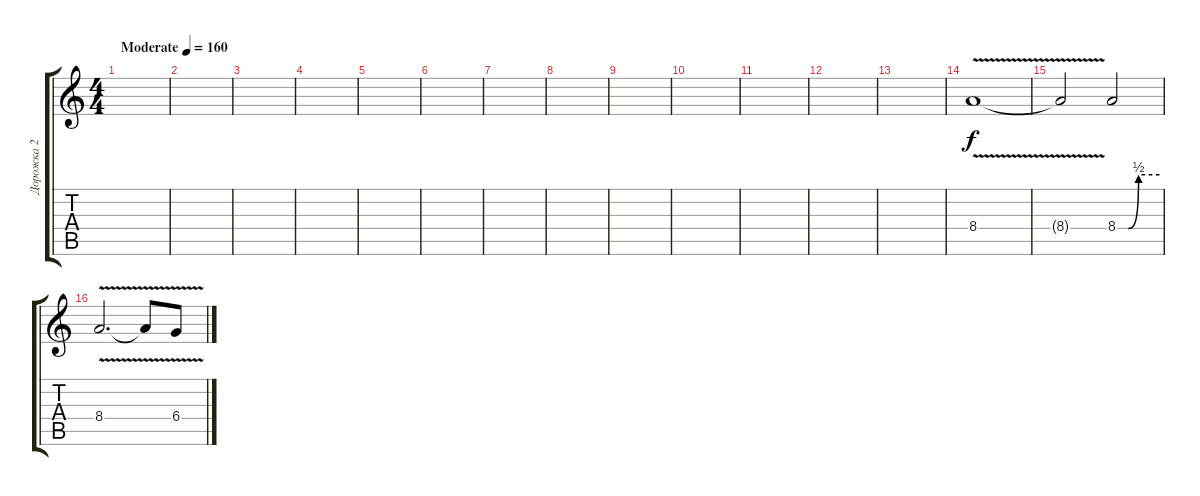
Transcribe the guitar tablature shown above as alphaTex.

\track ("Дорожка 2" "Дорожка 2") {instrument overdrivenguitar}
\staff {score tabs}
\tuning (Eb4 Bb3 Gb3 Db3 Ab2 Eb2) {hide}
\ts (4 4)
\tempo (160 "Moderate")
\clef g2
\ks c
|
|
|
|
|
|
|
|
|
|
|
|
|
8.4{v}.1 |
8.4{t}.2 8.4{be (custom 0 0 15 0 30 2 60 2)}.2 |
8.4{v}.2{d} 8.4{t}.8 6.4{v}.8
